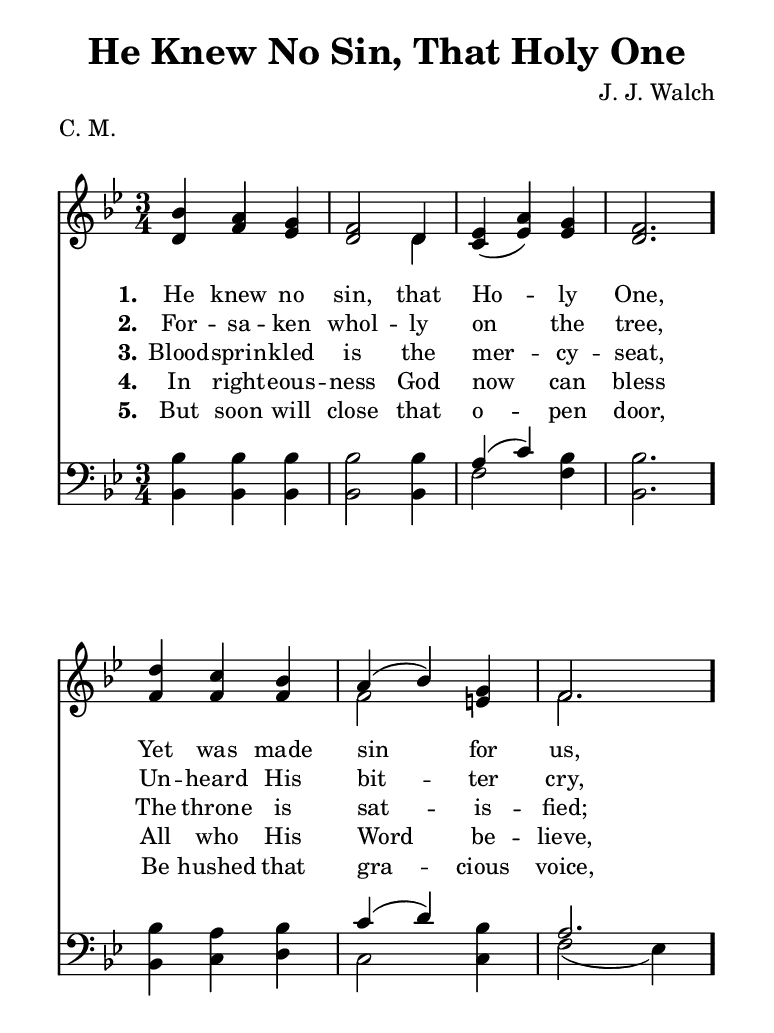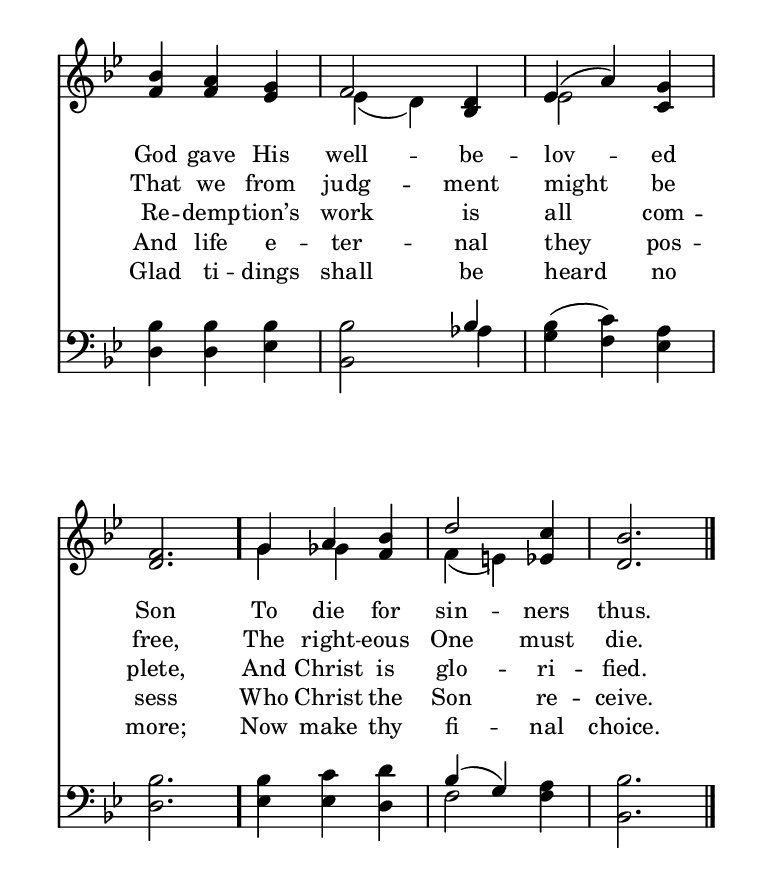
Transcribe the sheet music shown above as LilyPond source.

\include "common/global.ily"
\paper {
  \include "common/paper.ily"
  ragged-bottom = ##t
  ragged-last-bottom = ##t
  systems-per-page = ##f
  system-system-spacing.padding = 11
}

\header{
  %gospel
  hymnnumber = "39"
  title = "He Knew No Sin, That Holy One"
  tunename = "Sawley"
  meter = "C. M."
  poet = ""
  composer = "J. J. Walch"
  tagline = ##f
}

% for fermata in MIDI
ta = { \tempo 4=96 }
tb = { \tempo 4=48 }

patternAA = { c4 c4 c4 | c2      c4 | c4( c4) c4 | c2. }
patternAB = { c4 c4 c4 | c2      c4 | c2      c4 | c2. }
patternAC = { c4 c4 c4 | c4( c4) c4 | c2      c4 | c2. }
patternBA = { c4 c4 c4 | c4( c4) c4 | c2.      }
patternBB = { c4 c4 c4 | c2      c4 | c2.      }
patternBC = { c4 c4 c4 | c2      c4 | c2( c4)  }

global = {
  \include "common/overrides.ily"
  \override Staff.TimeSignature.style = #'numbered
  \time 3/4
  \override Score.MetronomeMark.transparent = ##t % hide all fermata changes too
  \ta
  \key bes \major
  \autoBeamOff
}

notesSoprano = {
\global
\relative c'' {

  \changePitch \patternAA { bes a g  | f d     | ees a g | f }
  \changePitch \patternBA { d' c bes | a bes g | f       }
  \changePitch \patternAA { bes a g  | f d     | ees a g | f }
  \changePitch \patternBB { g a bes  | d c     | bes     }

  \bar "|."

}
}

notesAlto = {
\global
\relative e' {

  \changePitch \patternAA { d f ees | d d       | c ees ees | d }
  \changePitch \patternBB { f f f   | f e       | f         }
  \changePitch \patternAC { f f ees | ees d bes | ees c     | d }
  \changePitch \patternBA { g ges f | f e ees   | d         }

}
}

notesTenor = {
\global
\relative a {

  \changePitch \patternAA { bes bes bes | bes bes | a c bes | bes }
  \changePitch \patternBA { bes a bes   | c d bes | a       }
  \changePitch \patternAA { bes bes bes | bes bes | bes c a | bes }
  \changePitch \patternBA { bes c d     | bes g a | bes     }

}
}

notesBass = {
\global
\relative f, {

  \changePitch \patternAB { bes bes bes | bes bes  | f' f    | bes, }
  \changePitch \patternBC { bes c d     | c c      | f ees   }
  \changePitch \patternAA { d d ees     | bes aes' | g f ees | d    }
  \changePitch \patternBB { ees ees d   | f f      | bes,    }

}
}

wordsA = \lyricmode {
\set stanza = "1."

He knew no sin, that Ho -- ly One, \bar "."
Yet was made sin for us, \bar "." \eogbreak
God gave His well -- be -- lov -- ed Son \bar "."
To die for sin -- ners thus. \bar "." \eogbreak

}

wordsB = \lyricmode {
\set stanza = "2."

For -- sa -- ken whol -- ly on the tree,
Un -- heard His bit -- ter cry,
That we from judg -- ment might be free,
The right -- eous One must die.

}

wordsC = \lyricmode {
\set stanza = "3."

Blood -- sprin -- kled is the mer -- cy -- seat,
The throne is sat -- is -- fied;
Re -- demp -- tion’s work is all com -- plete,
And Christ is glo -- ri -- fied.

}

wordsD = \lyricmode {
\set stanza = "4."

In right -- eous -- ness God now can bless
All who His Word be -- lieve,
And life e -- ter -- nal they pos -- sess
Who Christ the Son re -- ceive.

}

wordsE = \lyricmode {
\set stanza = "5."

But soon will close that o -- pen door,
Be hushed that gra -- cious voice,
Glad ti -- dings shall be heard no more;
Now make thy fi -- nal choice.

}

\score {
  \context ChoirStaff <<
    \context Staff = upper <<
      \set Staff.autoBeaming = ##f
      \set ChoirStaff.systemStartDelimiter = #'SystemStartBar
      \set ChoirStaff.printPartCombineTexts = ##f
      \partcombine #'(2 . 9) \notesSoprano \notesAlto
      \context NullVoice = sopranos { \voiceOne << \notesSoprano >> }
      \context NullVoice = altos { \voiceTwo << \notesAlto >> }
      \context Lyrics = one   \lyricsto sopranos \wordsA
      \context Lyrics = two   \lyricsto sopranos \wordsB
      \context Lyrics = three \lyricsto sopranos \wordsC
      \context Lyrics = four  \lyricsto sopranos \wordsD
      \context Lyrics = five  \lyricsto sopranos \wordsE
    >>
    \context Staff = men <<
      \set Staff.autoBeaming = ##f
      \clef bass
      \set ChoirStaff.printPartCombineTexts = ##f
      \partcombine #'(2 . 9) \notesTenor \notesBass
      \context NullVoice = tenors { \voiceOne << \notesTenor >> }
      \context NullVoice = basses { \voiceTwo << \notesBass >> }
    >>
  >>
  \layout {
    \include "common/layout.ily"
  }
  \midi{
    \include "common/midi.ily"
  }
}

\version "2.19.49"  % necessary for upgrading to future LilyPond versions.

% vi:set et ts=2 sw=2 ai nocindent syntax=lilypond:
